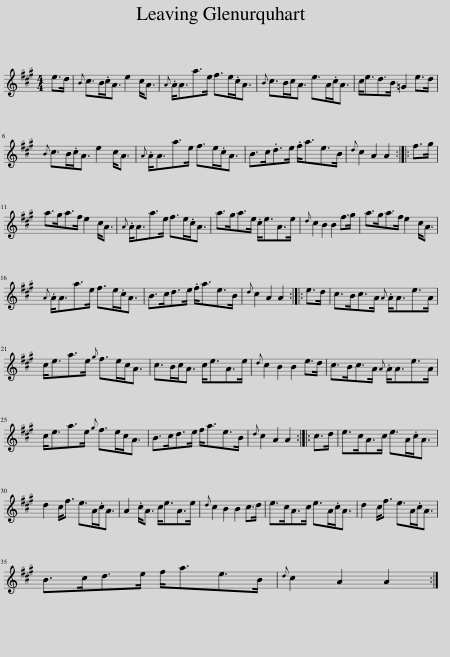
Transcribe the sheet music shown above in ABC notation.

X:1
L:1/8
M:4/4
I:linebreak $
K:A
V:1 treble
V:1
 e>d |{B} c>B.c<A e2 c<A |{A} .A<Aa>e f>e.c<A |{B} c>Bc<A e>A.c<A | c<ed>B =G2 e>d |$ %5
{B} c>B.c<A e2 c<A |{A} .A<Aa>e f>e.c<A | B>c.d>e .f<ae>B |{d} c2 A2 A2 :: f>g |$ %10
 a>ga>f e2 c<A |{A} .A<Aa>e f>e.c<A | a>ga>e .c<eA>e |{d} c2 B2 B2 f>g | a>ga>f e2 c<A |$ %15
{A} .A<Aa>e f>e.c<A | B>cd>e .f<ae>B |{d} c2 A2 A2 :: e>d | c>Bc>A{A} .A<Ae>A |$ %20
 c<ea>e{g} f>ec<A | c>Bc<A c<eA>e |{d} c2 B2 B2 e>d | c>Bc>A{A} .A<Ae>A |$ c<ea>e{g} f>ec<A | %25
 B>cd>e f<ae>B |{d} c2 A2 A2 :: c>d | e>cA>c e>A.c<A |$ d2 c<f e>A.c<A | %30
 A2 .c<A c<eA>e |{d} c2 B2 B2 c>d | e>cA>c e>A.c<A | d2 c<f e>A.c<A |$ B>cd>e f<ae>B | %35
{d} c2 A2 A2 :| %36
